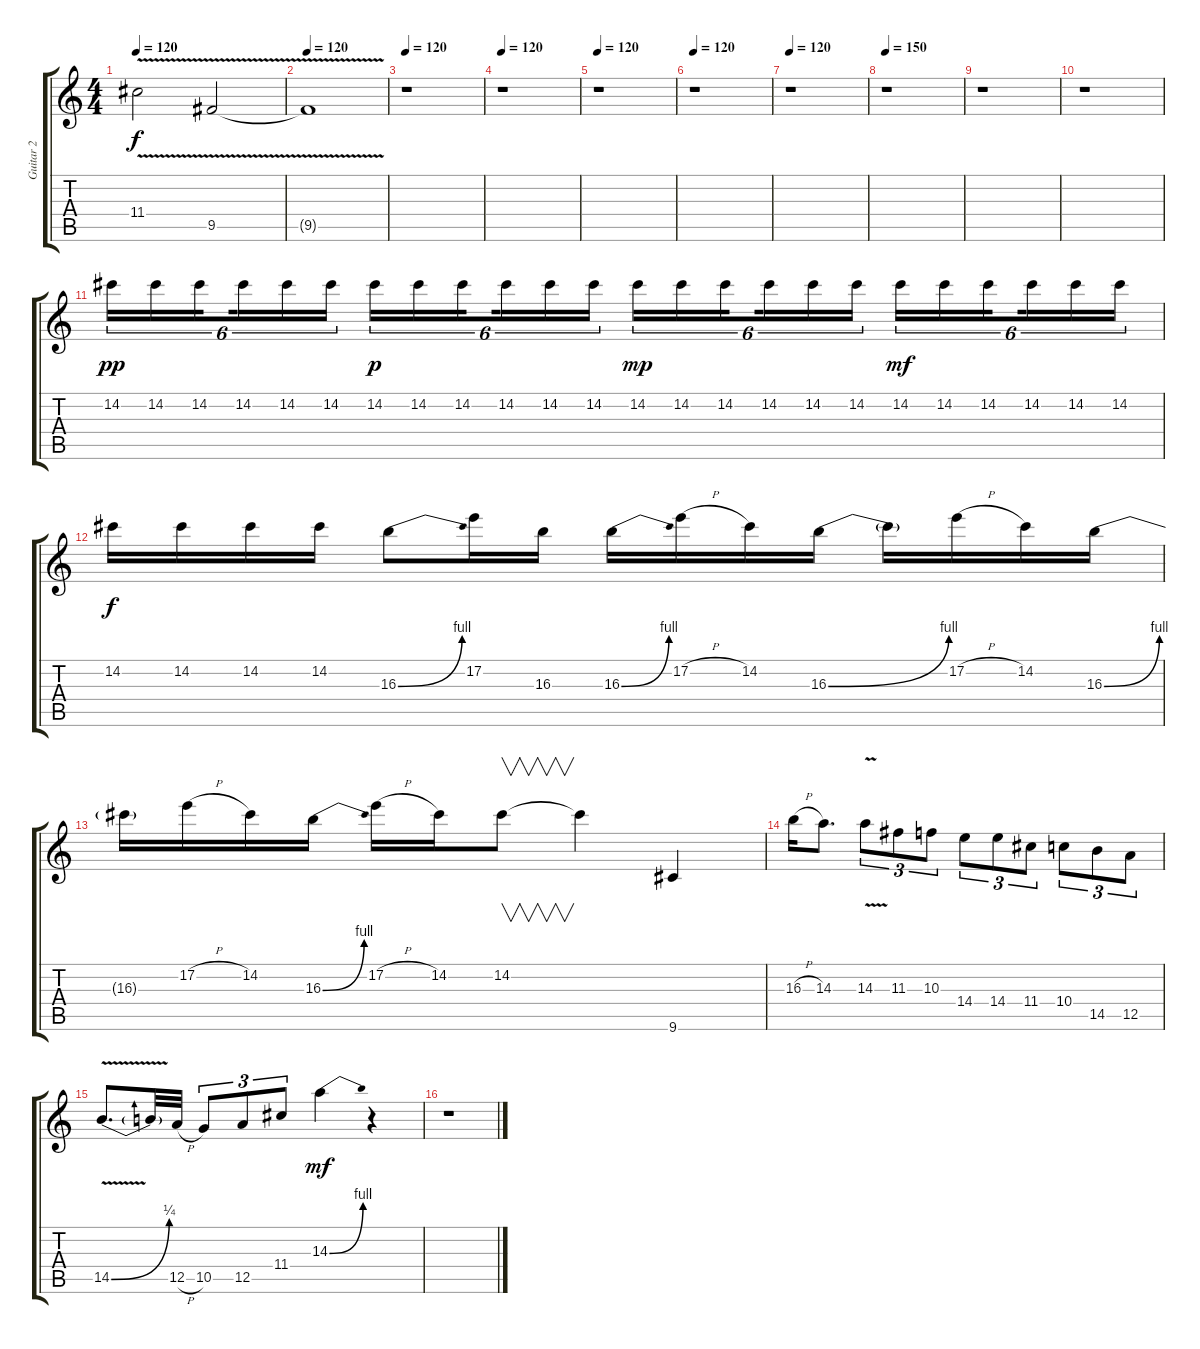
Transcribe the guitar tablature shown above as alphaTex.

\track ("Guitar 2" "Guitar 2") {instrument overdrivenguitar}
\staff {score tabs}
\tuning (E4 B3 G3 D3 A2 E2) {hide}
\ts (4 4)
\tempo 120
\clef g2
\ks c
11.4{v}.2{dy f} 9.5{v}.2 |
\tempo 120
9.5{t}.1 |
\tempo 120
r.1 |
\tempo 120
r.1 |
\tempo 120
r.1 |
\tempo 120
r.1 |
\tempo 120
r.1 |
\tempo 150
r.1 |
r.1 |
r.1 |
14.2.16{tu (6 4) dy pp} 14.2.16{tu (6 4)} 14.2.16{tu (6 4) beam splitsecondary} 14.2.16{tu (6 4)} 14.2.16{tu (6 4)} 14.2.16{tu (6 4)} 14.2.16{tu (6 4) dy p} 14.2.16{tu (6 4)} 14.2.16{tu (6 4) beam splitsecondary} 14.2.16{tu (6 4)} 14.2.16{tu (6 4)} 14.2.16{tu (6 4)} 14.2.16{tu (6 4) dy mp} 14.2.16{tu (6 4)} 14.2.16{tu (6 4) beam splitsecondary} 14.2.16{tu (6 4)} 14.2.16{tu (6 4)} 14.2.16{tu (6 4)} 14.2.16{tu (6 4) dy mf} 14.2.16{tu (6 4)} 14.2.16{tu (6 4) beam splitsecondary} 14.2.16{tu (6 4)} 14.2.16{tu (6 4)} 14.2.16{tu (6 4)} |
14.2.16{dy f} 14.2.16 14.2.16 14.2.16 16.3{be (bend 0 0 60 4)}.8 17.2.16 16.3.16 16.3{be (bend 0 0 60 4)}.16 17.2{h}.16 14.2.16 16.3{be (bend 0 0 60 4)}.16 16.3{t}.16 17.2{h}.16 14.2.16 16.3{be (bend 0 0 60 4)}.16 |
16.3{t}.16 17.2{h}.16 14.2.16 16.3{be (bend 0 0 60 4)}.16 17.2{h}.16 14.2.16 14.2.8{v} 14.2{t}.4 9.6.4 |
16.3{h}.16 14.3.8{d} 14.3{v}.8{tu (3 2)} 11.3.8{tu (3 2)} 10.3.8{tu (3 2)} 14.4.8{tu (3 2)} 14.4.8{tu (3 2)} 11.4.8{tu (3 2)} 10.4.8{tu (3 2)} 14.5.8{tu (3 2)} 12.5.8{tu (3 2)} |
14.5{be (bend 0 0 60 1) v}.8{d} 14.5{t}.32 12.5{h}.32 10.5.8{tu (3 2)} 12.5.8{tu (3 2)} 11.4.8{tu (3 2)} 14.3{be (bend 0 0 60 4)}.4{dy mf} r.4 |
r.1
